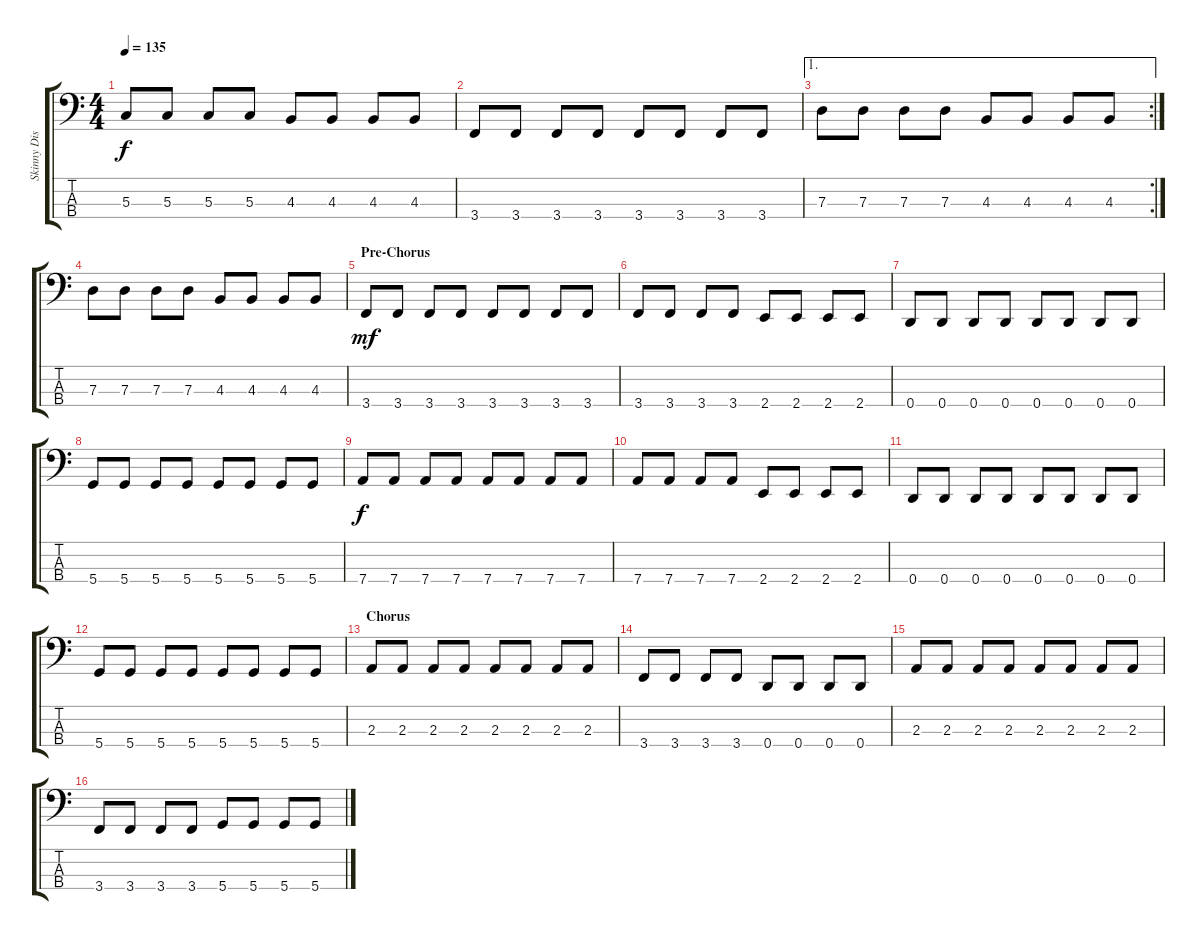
\track ("Skinny Disco" "Skinny Dis") {instrument electricbassfinger}
\staff {score tabs}
\tuning (F2 C2 G1 D1) {hide}
\ts (4 4)
\tempo 135
\clef f4
\ks c
5.3.8{dy f} 5.3.8 5.3.8 5.3.8 4.3.8 4.3.8 4.3.8 4.3.8 |
3.4.8 3.4.8 3.4.8 3.4.8 3.4.8 3.4.8 3.4.8 3.4.8 |
\ae 1
\rc 2
7.3.8 7.3.8 7.3.8 7.3.8 4.3.8 4.3.8 4.3.8 4.3.8 |
7.3.8 7.3.8 7.3.8 7.3.8 4.3.8 4.3.8 4.3.8 4.3.8 |
\section ("" "Pre-Chorus")
3.4.8{dy mf} 3.4.8 3.4.8 3.4.8 3.4.8 3.4.8 3.4.8 3.4.8 |
3.4.8 3.4.8 3.4.8 3.4.8 2.4.8 2.4.8 2.4.8 2.4.8 |
0.4.8 0.4.8 0.4.8 0.4.8 0.4.8 0.4.8 0.4.8 0.4.8 |
5.4.8 5.4.8 5.4.8 5.4.8 5.4.8 5.4.8 5.4.8 5.4.8 |
7.4.8{dy f} 7.4.8 7.4.8 7.4.8 7.4.8 7.4.8 7.4.8 7.4.8 |
7.4.8 7.4.8 7.4.8 7.4.8 2.4.8 2.4.8 2.4.8 2.4.8 |
0.4.8 0.4.8 0.4.8 0.4.8 0.4.8 0.4.8 0.4.8 0.4.8 |
5.4.8 5.4.8 5.4.8 5.4.8 5.4.8 5.4.8 5.4.8 5.4.8 |
\section ("" "Chorus")
2.3.8 2.3.8 2.3.8 2.3.8 2.3.8 2.3.8 2.3.8 2.3.8 |
3.4.8 3.4.8 3.4.8 3.4.8 0.4.8 0.4.8 0.4.8 0.4.8 |
2.3.8 2.3.8 2.3.8 2.3.8 2.3.8 2.3.8 2.3.8 2.3.8 |
3.4.8 3.4.8 3.4.8 3.4.8 5.4.8 5.4.8 5.4.8 5.4.8
